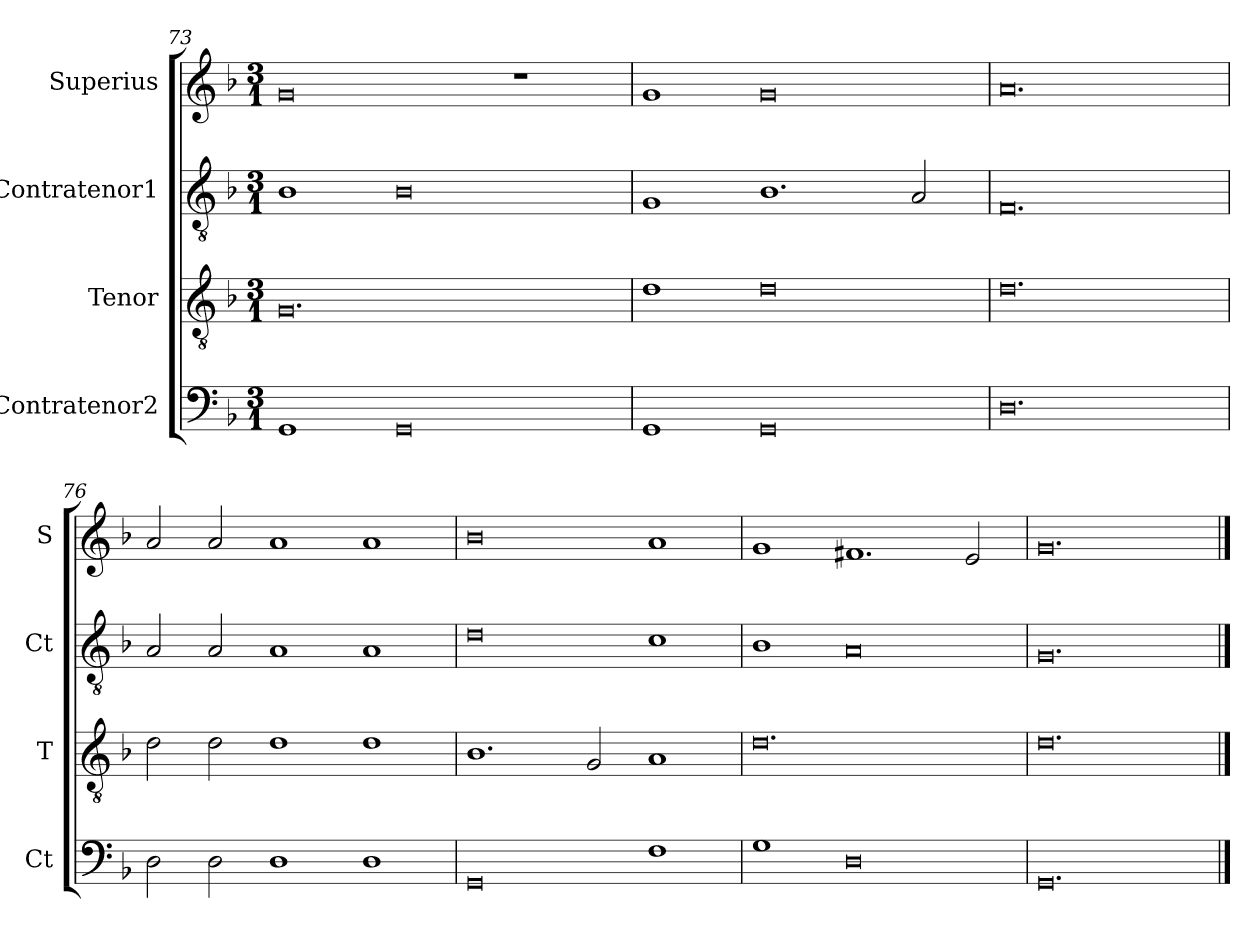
**kern	**kern	**kern	**kern
*part4	*part3	*part2	*part1
*staff4	*staff3	*staff2	*staff1
*I"Contratenor2	*I"Tenor	*I"Contratenor1	*I"Superius
*I'Ct	*I'T	*I'Ct	*I'S
*clefF4	*clefGv2	*clefGv2	*clefG2
*k[b-]	*k[b-]	*k[b-]	*k[b-]
*M3/1	*M3/1	*M3/1	*M3/1
=73	=73	=73	=73
1GG	0.G	1B-	0g
0GG	.	0B-	.
.	.	.	1r
=74	=74	=74	=74
1GG	1d	1G	1g
0GG	0d	1.B-	0g
.	.	2A	.
=75	=75	=75	=75
0.D	0.d	0.F	0.a
=76	=76	=76	=76
2D	2d	2A	2a
2D	2d	2A	2a
1D	1d	1A	1a
1D	1d	1A	1a
=77	=77	=77	=77
0GG	1.B-	0d	0b-
.	2G	.	.
1F	1A	1c	1a
=78	=78	=78	=78
1G	0.d	1B-	1g
0D	.	0A	1.f#X
.	.	.	2e
=79	=79	=79	=79
0.GG	0.d	0.G	0.g
==	==	==	==
*-	*-	*-	*-
